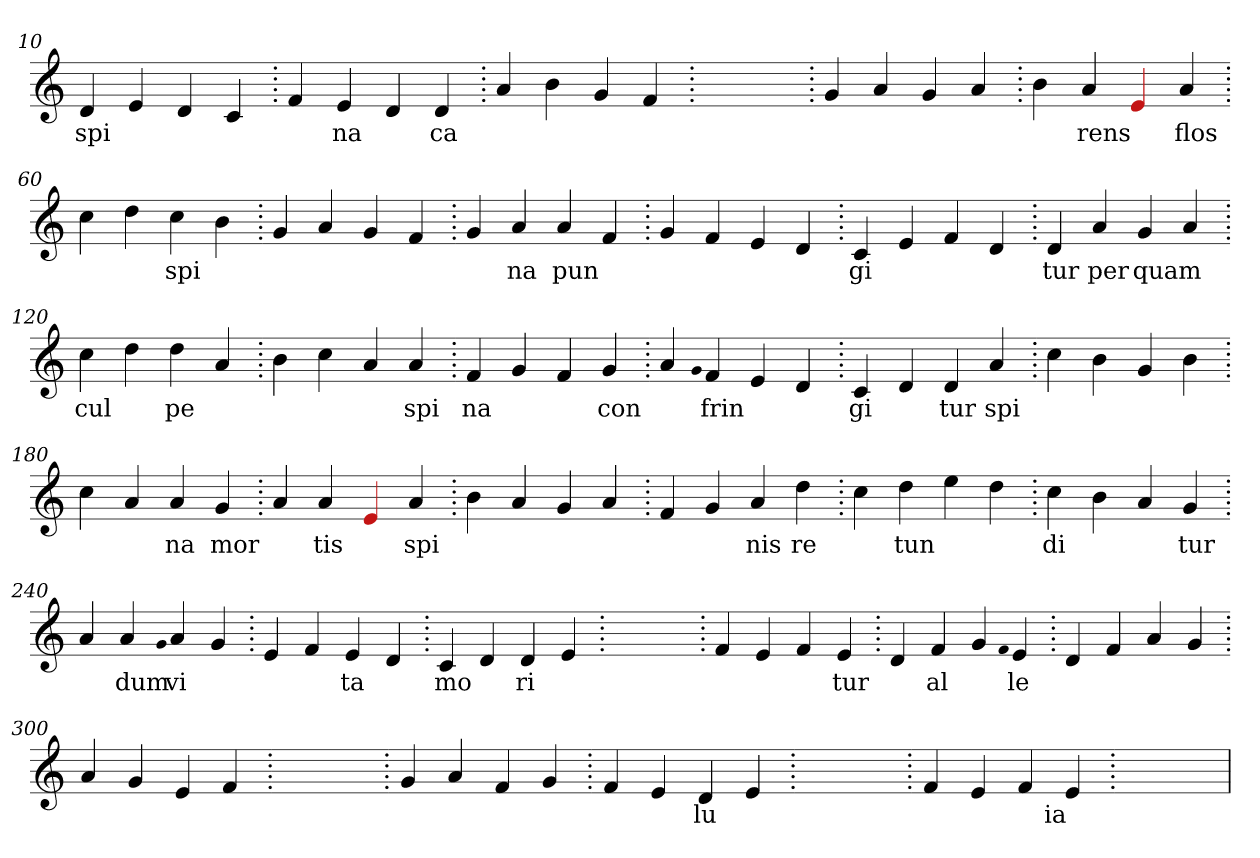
**kern	**text
*part1	*part1
*staff1	*staff1
*clefG2	*
=10.	=10.
4d	spi
4e	.
4d	.
4c	.
=20.	=20.
4f	.
4e	na
4d	.
4d	ca
=30.	=30.
4a	.
4b	.
4g	.
4f	.
=40.	=40.
1ryy	.
=40.	=40.
4g	.
4a	.
4g	.
4a	.
=50.	=50.
4b	.
4a	rens
4Re	.
4a	flos
=60.	=60.
4cc	.
4dd	.
4cc	spi
4b	.
=70.	=70.
4g	.
4a	.
4g	.
4f	.
=80.	=80.
4g	.
4a	na
4a	pun
4f	.
=90.	=90.
4g	.
4f	.
4e	.
4d	.
=100.	=100.
4c	gi
4e	.
4f	.
4d	.
=110.	=110.
4d	tur
4a	per
4g	quam
4a	.
=120.	=120.
4cc	cul
4dd	.
4dd	pe
4a	.
=130.	=130.
4b	.
4cc	.
4a	.
4a	spi
=140.	=140.
4f	na
4g	.
4f	.
4g	con
=150.	=150.
4a	.
qqg	.
4f	frin
4e	.
4d	.
=160.	=160.
4c	gi
4d	.
4d	tur
4a	spi
=170.	=170.
4cc	.
4b	.
4g	.
4b	.
=180.	=180.
4cc	.
4a	.
4a	na
4g	mor
=190.	=190.
4a	.
4a	tis
4Re	.
4a	spi
=200.	=200.
4b	.
4a	.
4g	.
4a	.
=210.	=210.
4f	.
4g	.
4a	nis
4dd	re
=220.	=220.
4cc	.
4dd	tun
4ee	.
4dd	.
=230.	=230.
4cc	di
4b	.
4a	.
4g	tur
=240.	=240.
4a	.
4a	dum
qqg	.
4a	vi
4g	.
=250.	=250.
4e	.
4f	.
4e	ta
4d	.
=260.	=260.
4c	mo
4d	.
4d	ri
4e	.
=270.	=270.
1ryy	.
=270.	=270.
4f	.
4e	.
4f	.
4e	tur
=280.	=280.
4d	.
4f	al
4g	.
qqf	.
4e	le
=290.	=290.
4d	.
4f	.
4a	.
4g	.
=300.	=300.
4a	.
4g	.
4e	.
4f	.
=310.	=310.
1ryy	.
=310.	=310.
4g	.
4a	.
4f	.
4g	.
=320.	=320.
4f	.
4e	.
4d	lu
4e	.
=330.	=330.
1ryy	.
=330.	=330.
4f	.
4e	.
4f	.
4e	ia
=340.	=340.
1ryy	.
=	=
*-	*-
